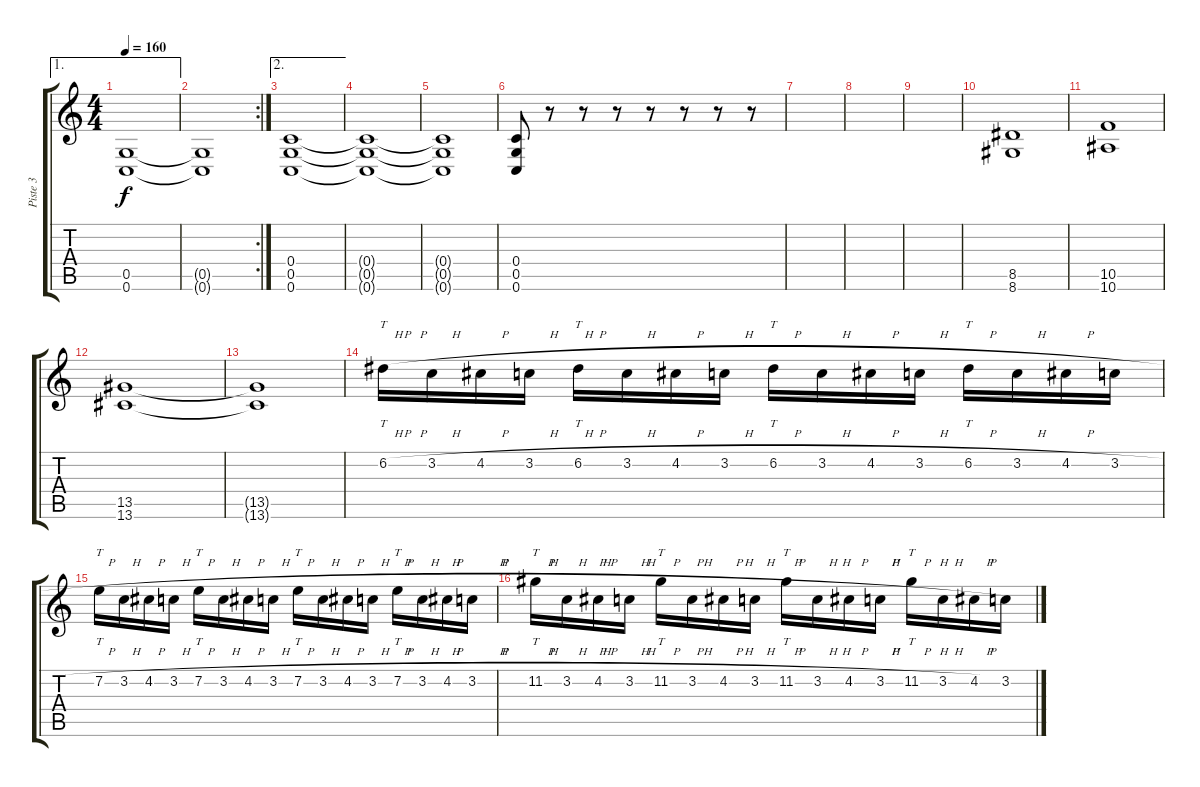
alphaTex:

\track ("Piste 3" "Piste 3") {instrument overdrivenguitar}
\staff {score tabs}
\tuning (D4 A3 F3 C3 G2 C2) {hide}
\ae 1
\ts (4 4)
\tempo 160
\clef g2
\ks c
(0.5 0.6).1{dy f} |
\rc 2
(0.5{t} 0.6{t}).1 |
\ae 2
(0.4 0.5 0.6).1 |
(0.4{t} 0.5{t} 0.6{t}).1 |
(0.4{t} 0.5{t} 0.6{t}).1 |
(0.4 0.5 0.6).8 r.8 r.8 r.8 r.8 r.8 r.8 r.8 |
|
|
|
(8.5 8.6).1 |
(10.5 10.6).1 |
(13.5 13.6).1 |
(13.5{t} 13.6{t}).1 |
6.2{h}.16{tt} 3.2{h}.16 4.2{h}.16 3.2{h}.16 6.2{h}.16{tt} 3.2{h}.16 4.2{h}.16 3.2{h}.16 6.2{h}.16{tt} 3.2{h}.16 4.2{h}.16 3.2{h}.16 6.2{h}.16{tt} 3.2{h}.16 4.2{h}.16 3.2{h}.16 |
7.2{h}.16{tt} 3.2{h}.16 4.2{h}.16 3.2{h}.16 7.2{h}.16{tt} 3.2{h}.16 4.2{h}.16 3.2{h}.16 7.2{h}.16{tt} 3.2{h}.16 4.2{h}.16 3.2{h}.16 7.2{h}.16{tt} 3.2{h}.16 4.2{h}.16 3.2{h}.16 |
11.2{h}.16{tt} 3.2{h}.16 4.2{h}.16 3.2{h}.16 11.2{h}.16{tt} 3.2{h}.16 4.2{h}.16 3.2{h}.16 11.2{h}.16{tt} 3.2{h}.16 4.2{h}.16 3.2{h}.16 11.2{h}.16{tt} 3.2{h}.16 4.2{h}.16 3.2{h}.16
